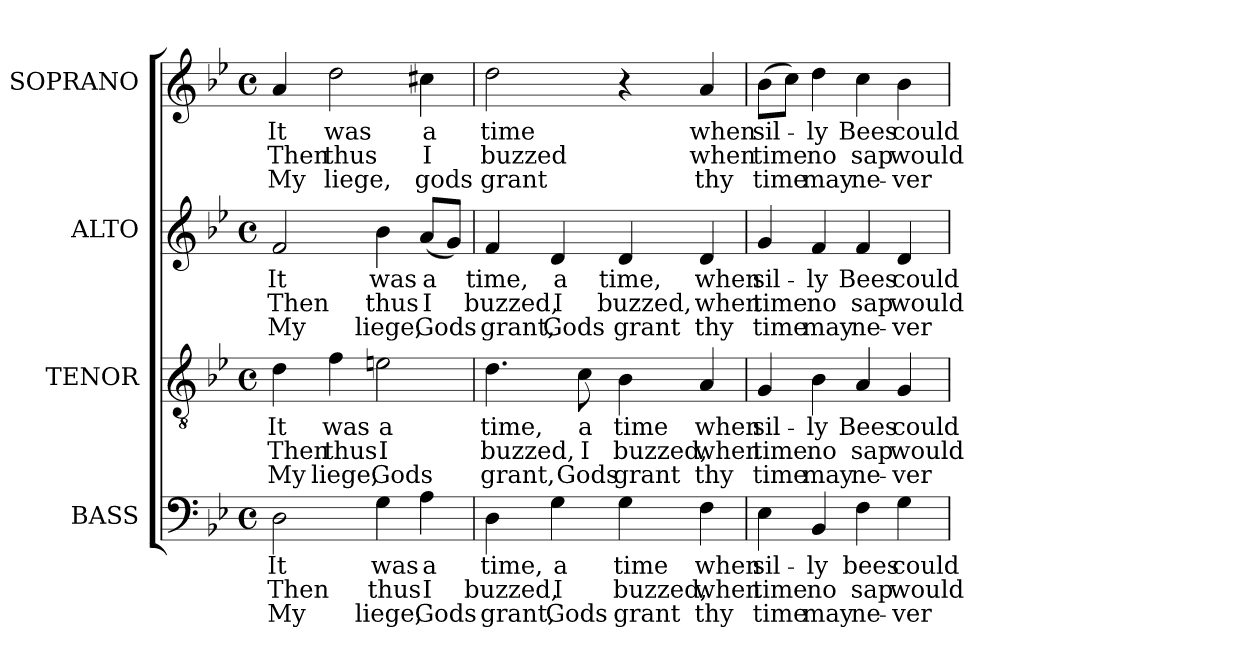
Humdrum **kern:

**kern	**text	**text	**text	**kern	**text	**text	**text	**kern	**text	**text	**text	**kern	**text	**text	**text
*part4	*part4	*part4	*part4	*part3	*part3	*part3	*part3	*part2	*part2	*part2	*part2	*part1	*part1	*part1	*part1
*staff4	*staff4	*staff4	*staff4	*staff3	*staff3	*staff3	*staff3	*staff2	*staff2	*staff2	*staff2	*staff1	*staff1	*staff1	*staff1
*I"BASS	*	*	*	*I"TENOR	*	*	*	*I"ALTO	*	*	*	*I"SOPRANO	*	*	*
*I'B.	*	*	*	*I'T.	*	*	*	*I'A.	*	*	*	*I'S.	*	*	*
!!LO:PB:g=z
*clefF4	*	*	*	*clefGv2	*	*	*	*clefG2	*	*	*	*clefG2	*	*	*
*	*	*	*	*ITrd7c12	*	*	*	*	*	*	*	*	*	*	*
*k[b-e-]	*	*	*	*k[b-e-]	*	*	*	*k[b-e-]	*	*	*	*k[b-e-]	*	*	*
*B-:	*	*	*	*B-:	*	*	*	*B-:	*	*	*	*B-:	*	*	*
*M4/4	*	*	*	*M4/4	*	*	*	*M4/4	*	*	*	*M4/4	*	*	*
*met(c)	*	*	*	*met(c)	*	*	*	*met(c)	*	*	*	*met(c)	*	*	*
=1	=1	=1	=1	=1	=1	=1	=1	=1	=1	=1	=1	=1	=1	=1	=1
!	!LO:LY:b:color=#000000	!LO:LY:b:color=#000000	!LO:LY:b:color=#000000	!	!	!	!	!	!	!	!	!	!	!	!
!	!	!	!	!	!LO:LY:b:color=#000000	!LO:LY:b:color=#000000	!LO:LY:b:color=#000000	!	!	!	!	!	!	!	!
!	!	!	!	!	!	!	!	!	!LO:LY:b:color=#000000	!LO:LY:b:color=#000000	!LO:LY:b:color=#000000	!	!	!	!
!	!	!	!	!	!	!	!	!	!	!	!	!	!LO:LY:b:color=#000000	!LO:LY:b:color=#000000	!LO:LY:b:color=#000000
2Di\	It	Then	My	4Di\	It	Then	My	2fi/	It	Then	My	4ai/	It	Then	My
!	!	!	!	!	!LO:LY:b:color=#000000	!LO:LY:b:color=#000000	!LO:LY:b:color=#000000	!	!	!	!	!	!	!	!
!	!	!	!	!	!	!	!	!	!	!	!	!	!LO:LY:b:color=#000000	!LO:LY:b:color=#000000	!LO:LY:b:color=#000000
.	.	.	.	4Fi\	was	thus	liege,	.	.	.	.	2ddi\	was	thus	liege,
!	!LO:LY:b:color=#000000	!LO:LY:b:color=#000000	!LO:LY:b:color=#000000	!	!	!	!	!	!	!	!	!	!	!	!
!	!	!	!	!	!LO:LY:b:color=#000000	!LO:LY:b:color=#000000	!LO:LY:b:color=#000000	!	!	!	!	!	!	!	!
!	!	!	!	!	!	!	!	!	!LO:LY:b:color=#000000	!LO:LY:b:color=#000000	!LO:LY:b:color=#000000	!	!	!	!
4Gi\	was	thus	liege,	2Eni\	a	I	Gods	4b-i\	was	thus	liege,	.	.	.	.
!	!LO:LY:b:color=#000000	!LO:LY:b:color=#000000	!LO:LY:b:color=#000000	!	!	!	!	!	!	!	!	!	!	!	!
!	!	!	!	!	!	!	!	!	!LO:LY:b:color=#000000	!LO:LY:b:color=#000000	!LO:LY:b:color=#000000	!	!	!	!
!	!	!	!	!	!	!	!	!	!	!	!	!	!LO:LY:b:color=#000000	!LO:LY:b:color=#000000	!LO:LY:b:color=#000000
4Ai\	a	I	Gods	.	.	.	.	(8ai/L	a	I	Gods	4cc#Xi\	a	I	gods
.	.	.	.	.	.	.	.	8gi/J)	.	.	.	.	.	.	.
=2	=2	=2	=2	=2	=2	=2	=2	=2	=2	=2	=2	=2	=2	=2	=2
!	!LO:LY:b:color=#000000	!LO:LY:b:color=#000000	!LO:LY:b:color=#000000	!	!	!	!	!	!	!	!	!	!	!	!
!	!	!	!	!	!LO:LY:b:color=#000000	!LO:LY:b:color=#000000	!LO:LY:b:color=#000000	!	!	!	!	!	!	!	!
!	!	!	!	!	!	!	!	!	!LO:LY:b:color=#000000	!LO:LY:b:color=#000000	!LO:LY:b:color=#000000	!	!	!	!
!	!	!	!	!	!	!	!	!	!	!	!	!	!LO:LY:b:color=#000000	!LO:LY:b:color=#000000	!LO:LY:b:color=#000000
4Di\	time,	buzzed,	grant,	4.Di\	time,	buzzed,	grant,	4fi/	time,	buzzed,	grant,	2ddi\	time	buzzed	grant
!	!LO:LY:b:color=#000000	!LO:LY:b:color=#000000	!LO:LY:b:color=#000000	!	!	!	!	!	!	!	!	!	!	!	!
!	!	!	!	!	!	!	!	!	!LO:LY:b:color=#000000	!LO:LY:b:color=#000000	!LO:LY:b:color=#000000	!	!	!	!
4Gi\	a	I	Gods	.	.	.	.	4di/	a	I	Gods	.	.	.	.
!	!	!	!	!	!LO:LY:b:color=#000000	!LO:LY:b:color=#000000	!LO:LY:b:color=#000000	!	!	!	!	!	!	!	!
.	.	.	.	8Ci\	a	I	Gods	.	.	.	.	.	.	.	.
!	!LO:LY:b:color=#000000	!LO:LY:b:color=#000000	!LO:LY:b:color=#000000	!	!	!	!	!	!	!	!	!	!	!	!
!	!	!	!	!	!LO:LY:b:color=#000000	!LO:LY:b:color=#000000	!LO:LY:b:color=#000000	!	!	!	!	!	!	!	!
!	!	!	!	!	!	!	!	!	!LO:LY:b:color=#000000	!LO:LY:b:color=#000000	!LO:LY:b:color=#000000	!	!	!	!
4Gi\	time	buzzed,	grant	4BB-i\	time	buzzed,	grant	4di/	time,	buzzed,	grant	4r	.	.	.
!	!LO:LY:b:color=#000000	!LO:LY:b:color=#000000	!LO:LY:b:color=#000000	!	!	!	!	!	!	!	!	!	!	!	!
!	!	!	!	!	!LO:LY:b:color=#000000	!LO:LY:b:color=#000000	!LO:LY:b:color=#000000	!	!	!	!	!	!	!	!
!	!	!	!	!	!	!	!	!	!LO:LY:b:color=#000000	!LO:LY:b:color=#000000	!LO:LY:b:color=#000000	!	!	!	!
!	!	!	!	!	!	!	!	!	!	!	!	!	!LO:LY:b:color=#000000	!LO:LY:b:color=#000000	!LO:LY:b:color=#000000
4Fi\	when	when	thy	4AAi/	when	when	thy	4di/	when	when	thy	4ai/	when	when	thy
=3	=3	=3	=3	=3	=3	=3	=3	=3	=3	=3	=3	=3	=3	=3	=3
!	!LO:LY:b:color=#000000	!LO:LY:b:color=#000000	!LO:LY:b:color=#000000	!	!	!	!	!	!	!	!	!	!	!	!
!	!	!	!	!	!LO:LY:b:color=#000000	!LO:LY:b:color=#000000	!LO:LY:b:color=#000000	!	!	!	!	!	!	!	!
!	!	!	!	!	!	!	!	!	!LO:LY:b:color=#000000	!LO:LY:b:color=#000000	!LO:LY:b:color=#000000	!	!	!	!
!	!	!	!	!	!	!	!	!	!	!	!	!	!LO:LY:b:color=#000000	!LO:LY:b:color=#000000	!LO:LY:b:color=#000000
4E-i\	sil-	time	time	4GGi/	sil-	time	time	4gi/	sil-	time	time	(8b-i\L	sil-	time	time
.	.	.	.	.	.	.	.	.	.	.	.	8cci\J)	.	.	.
!	!LO:LY:b:color=#000000	!LO:LY:b:color=#000000	!LO:LY:b:color=#000000	!	!	!	!	!	!	!	!	!	!	!	!
!	!	!	!	!	!LO:LY:b:color=#000000	!LO:LY:b:color=#000000	!LO:LY:b:color=#000000	!	!	!	!	!	!	!	!
!	!	!	!	!	!	!	!	!	!LO:LY:b:color=#000000	!LO:LY:b:color=#000000	!LO:LY:b:color=#000000	!	!	!	!
!	!	!	!	!	!	!	!	!	!	!	!	!	!LO:LY:b:color=#000000	!LO:LY:b:color=#000000	!LO:LY:b:color=#000000
4BB-i/	-ly	no	may	4BB-i\	-ly	no	may	4fi/	-ly	no	may	4ddi\	-ly	no	may
!	!LO:LY:b:color=#000000	!LO:LY:b:color=#000000	!LO:LY:b:color=#000000	!	!	!	!	!	!	!	!	!	!	!	!
!	!	!	!	!	!LO:LY:b:color=#000000	!LO:LY:b:color=#000000	!LO:LY:b:color=#000000	!	!	!	!	!	!	!	!
!	!	!	!	!	!	!	!	!	!LO:LY:b:color=#000000	!LO:LY:b:color=#000000	!LO:LY:b:color=#000000	!	!	!	!
!	!	!	!	!	!	!	!	!	!	!	!	!	!LO:LY:b:color=#000000	!LO:LY:b:color=#000000	!LO:LY:b:color=#000000
4Fi\	bees	sap	ne-	4AAi/	Bees	sap	ne-	4fi/	Bees	sap	ne-	4cci\	Bees	sap	ne-
!	!LO:LY:b:color=#000000	!LO:LY:b:color=#000000	!LO:LY:b:color=#000000	!	!	!	!	!	!	!	!	!	!	!	!
!	!	!	!	!	!LO:LY:b:color=#000000	!LO:LY:b:color=#000000	!LO:LY:b:color=#000000	!	!	!	!	!	!	!	!
!	!	!	!	!	!	!	!	!	!LO:LY:b:color=#000000	!LO:LY:b:color=#000000	!LO:LY:b:color=#000000	!	!	!	!
!	!	!	!	!	!	!	!	!	!	!	!	!	!LO:LY:b:color=#000000	!LO:LY:b:color=#000000	!LO:LY:b:color=#000000
4Gi\	could	would	-ver	4GGi/	could	would	-ver	4di/	could	would	-ver	4b-i\	could	would	-ver
=	=	=	=	=	=	=	=	=	=	=	=	=	=	=	=
*-	*-	*-	*-	*-	*-	*-	*-	*-	*-	*-	*-	*-	*-	*-	*-
